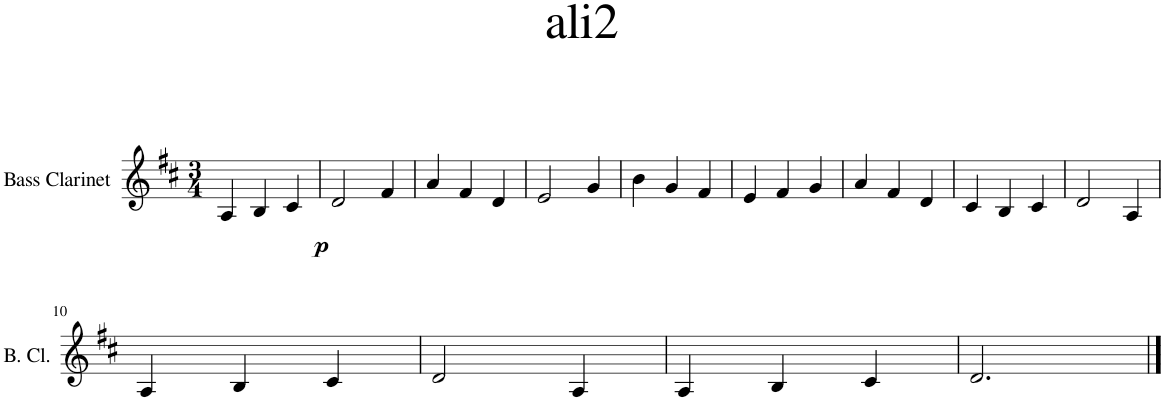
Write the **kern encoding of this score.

**kern	**dynam
*part1	*part1
*staff1	*staff1
*I"Bass Clarinet	*
*I'B. Cl.	*
*clefG2	*
*Trd8c14	*
*k[f#c#]	*
*M3/4	*
=1	=1
!	!LO:DY:b
4A/	p
4B/	.
4c#/	.
=2	=2
2d/	.
4f#/	.
=3	=3
4a/	.
4f#/	.
4d/	.
=4	=4
2e/	.
4g/	.
=5	=5
4b\	.
4g/	.
4f#/	.
=6	=6
4e/	.
4f#/	.
4g/	.
=7	=7
4a/	.
4f#/	.
4d/	.
=8	=8
4c#/	.
4B/	.
4c#/	.
=9	=9
2d/	.
4A/	.
!!LO:LB:g=z
=10	=10
4A/	.
4B/	.
4c#/	.
=11	=11
2d/	.
4A/	.
=12	=12
4A/	.
4B/	.
4c#/	.
=13	=13
2.d/	.
==	==
*-	*-
